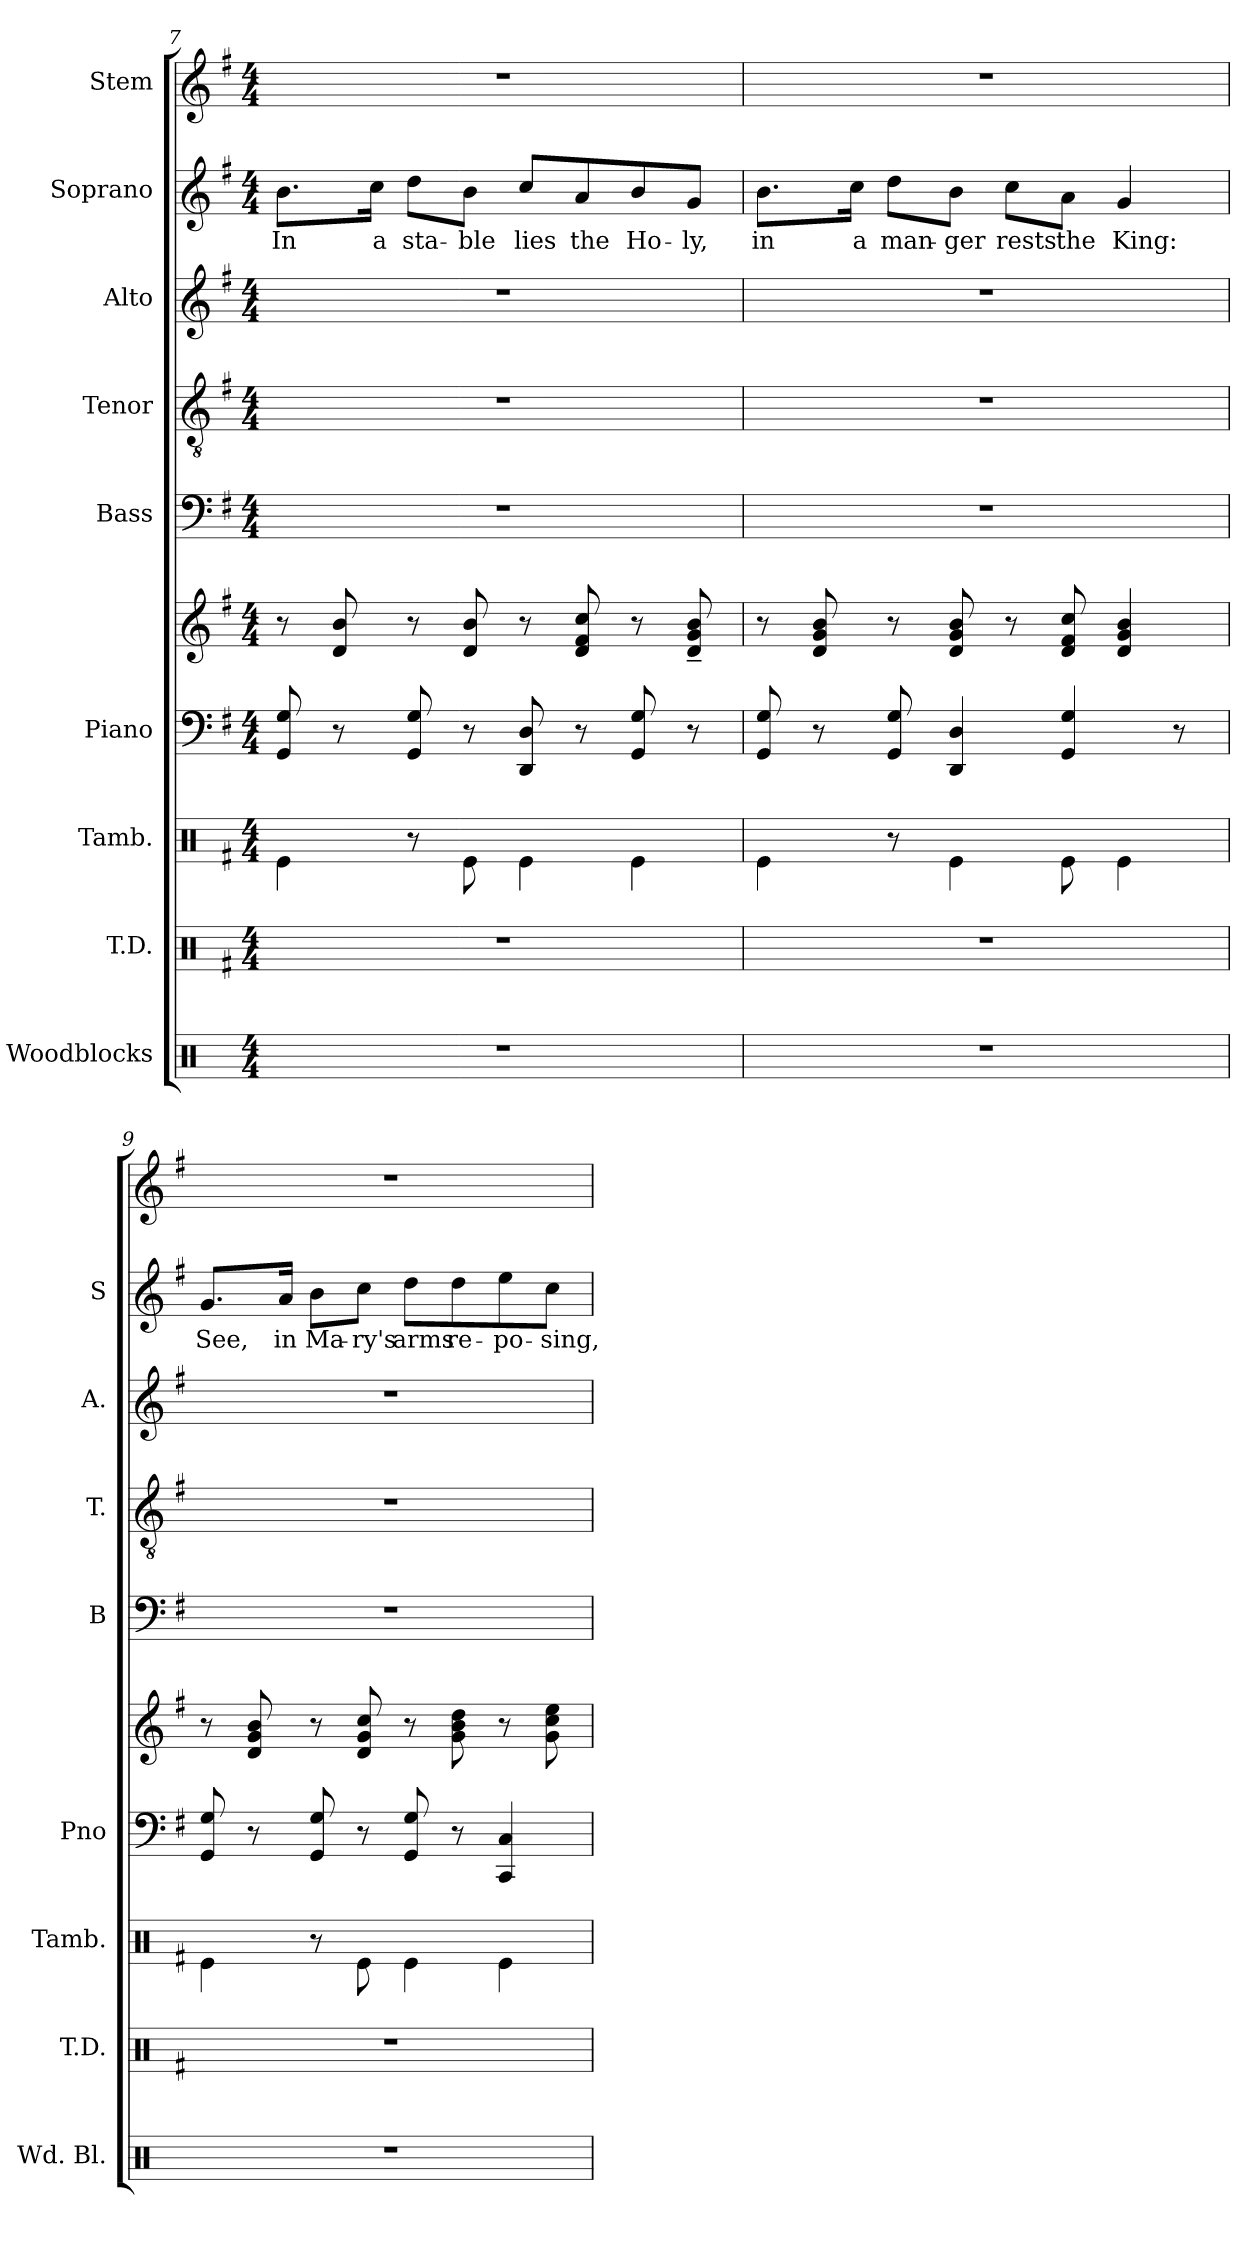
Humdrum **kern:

**kern	**kern	**kern	**kern	**kern	**kern	**kern	**kern	**kern	**text	**kern
*part9	*part8	*part7	*part6	*part6	*part5	*part4	*part3	*part2	*part2	*part1
*staff10	*staff9	*staff8	*staff7	*staff6	*staff5	*staff4	*staff3	*staff2	*staff2	*staff1
*I"Woodblocks	*I"T.D.	*I"Tamb.	*I"Piano	*	*I"Bass	*I"Tenor	*I"Alto	*I"Soprano	*	*I"Stem
*I'Wd. Bl.	*I'T.D.	*I'Tamb.	*I'Pno	*	*I'B	*I'T.	*I'A.	*I'S	*	*
!!LO:LB:g=z
*clefX	*clefX	*clefX	*clefF4	*clefG2	*clefF4	*clefGv2	*clefG2	*clefG2	*	*clefG2
*k[]	*k[f#]	*k[f#]	*k[f#]	*k[f#]	*k[f#]	*k[f#]	*k[f#]	*k[f#]	*	*k[f#]
*M4/4	*M4/4	*M4/4	*M4/4	*M4/4	*M4/4	*M4/4	*M4/4	*M4/4	*	*M4/4
=7	=7	=7	=7	=7	=7	=7	=7	=7	=7	=7
1r	1r	4Re\	8GG/ 8G/	8r	1r	1r	1r	8.b\L	In	1r
.	.	.	8r	8d/ 8b/	.	.	.	.	.	.
.	.	.	.	.	.	.	.	16cc\Jk	a	.
.	.	8r	8GG/ 8G/	8r	.	.	.	8dd\L	sta-	.
.	.	8Re\	8r	8d/ 8b/	.	.	.	8b\J	-ble	.
.	.	4Re\	8DD/ 8D/	8r	.	.	.	8cc/L	lies	.
.	.	.	8r	8d/ 8f#/ 8cc/	.	.	.	8a/	the	.
.	.	4Re\	8GG/ 8G/	8r	.	.	.	8b/	Ho-	.
.	.	.	8r	8d/~ 8g/~ 8b/~	.	.	.	8g/J	-ly,	.
=8	=8	=8	=8	=8	=8	=8	=8	=8	=8	=8
1r	1r	4Re\	8GG/ 8G/	8r	1r	1r	1r	8.b\L	in	1r
.	.	.	8r	8d/ 8g/ 8b/	.	.	.	.	.	.
.	.	.	.	.	.	.	.	16cc\Jk	a	.
.	.	8r	8GG/ 8G/	8r	.	.	.	8dd\L	man-	.
.	.	4Re\	4DD/ 4D/	8d/ 8g/ 8b/	.	.	.	8b\J	-ger	.
.	.	.	.	8r	.	.	.	8cc\L	rests	.
.	.	8Re\	4GG/ 4G/	8d/ 8f#/ 8cc/	.	.	.	8a\J	the	.
.	.	4Re\	.	4d/ 4g/ 4b/	.	.	.	4g/	King:	.
.	.	.	8r	.	.	.	.	.	.	.
!!LO:LB:g=z
=9	=9	=9	=9	=9	=9	=9	=9	=9	=9	=9
1r	1r	4Re\	8GG/ 8G/	8r	1r	1r	1r	8.g/L	See,	1r
.	.	.	8r	8d/ 8g/ 8b/	.	.	.	.	.	.
.	.	.	.	.	.	.	.	16a/Jk	in	.
.	.	8r	8GG/ 8G/	8r	.	.	.	8b\L	Ma-	.
.	.	8Re\	8r	8d/ 8g/ 8cc/	.	.	.	8cc\J	-ry's	.
.	.	4Re\	8GG/ 8G/	8r	.	.	.	8dd\L	arms	.
.	.	.	8r	8g\ 8b\ 8dd\	.	.	.	8dd\	re-	.
.	.	4Re\	4CC/ 4C/	8r	.	.	.	8ee\	-po-	.
.	.	.	.	8g\ 8cc\ 8ee\	.	.	.	8cc\J	-sing,	.
=	=	=	=	=	=	=	=	=	=	=
*-	*-	*-	*-	*-	*-	*-	*-	*-	*-	*-
